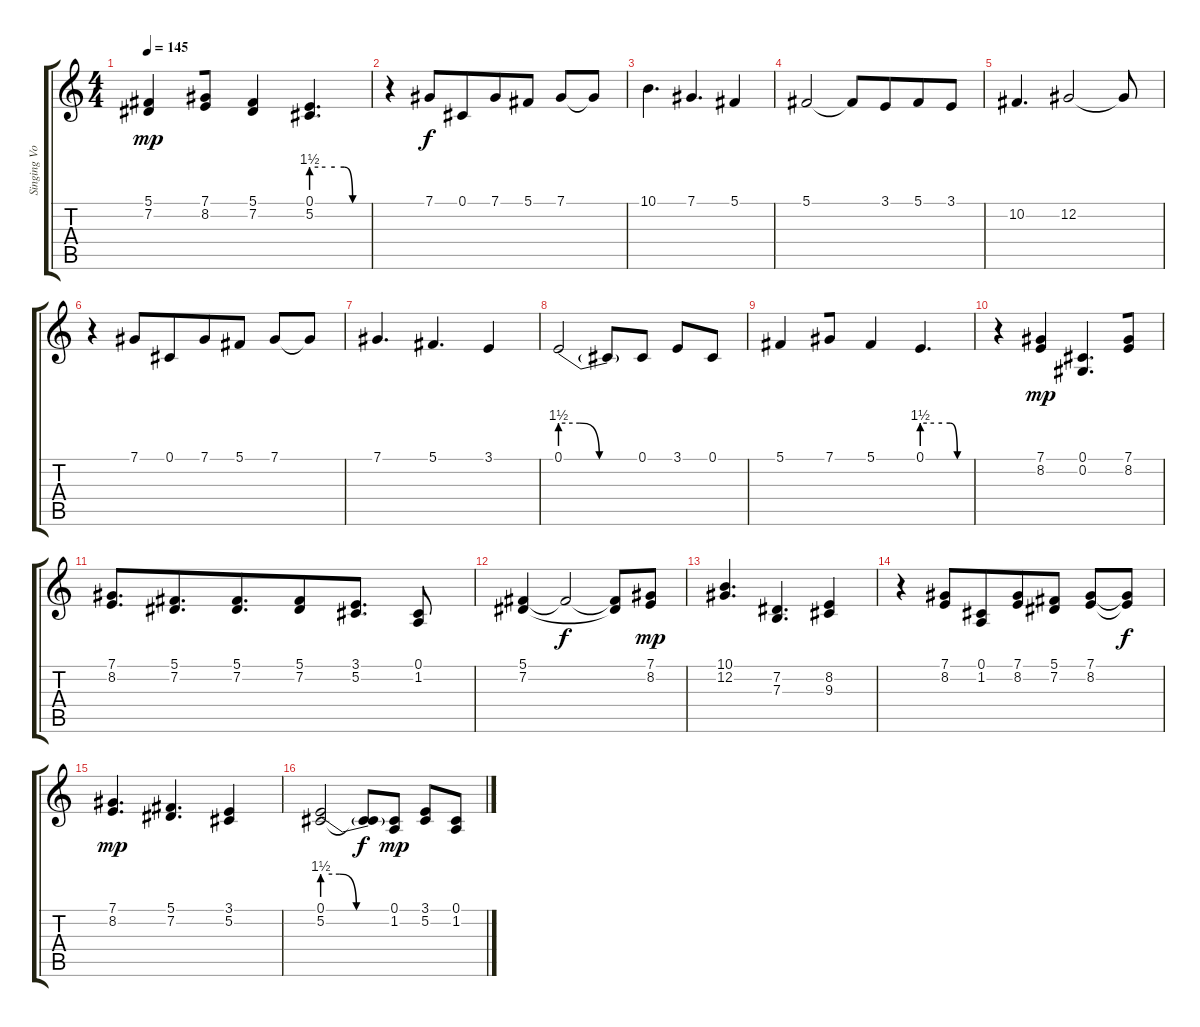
\track ("Singing Vocals" "Singing Vo") {instrument violin}
\staff {score tabs}
\tuning (Db4 Ab3 E3 B2 Gb2 B1) {hide}
\ts (4 4)
\tempo 145
\clef g2
\ks c
(5.1 7.2).4{dy mp beam merge} (7.1 8.2).8 (5.1 7.2).4 (0.1{be (custom 0 6 15 6 25 6 35 6 44 0 60 0)} 5.2).4{d} |
r.4 7.1.8{dy f beam merge} 0.1.8{beam merge} 7.1.8 5.1.8 7.1.8 7.1{t}.8 |
10.1.4{d} 7.1.4{d} 5.1.4 |
5.1.2{beam merge} 5.1{t}.8 3.1.8{beam merge} 5.1.8 3.1.8 |
10.2.4{d} 12.2.2 12.2{t}.8 |
r.4 7.1.8{beam merge} 0.1.8{beam merge} 7.1.8 5.1.8 7.1.8 7.1{t}.8 |
7.1.4{d} 5.1.4{d} 3.1.4 |
0.1{be (custom 0 6 15 6 30 0 60 0)}.2{beam merge} 0.1{t}.8{beam merge} 0.1.8 3.1.8 0.1.8 |
5.1.4{beam merge} 7.1.8 5.1.4 0.1{be (custom 0 6 15 6 25 6 35 6 44 0 60 0)}.4{d} |
r.4{beam merge} (7.1 8.2).4{dy mp} (0.1 0.2).4{d beam merge} (7.1 8.2).8 |
(7.1 8.2).8{d} (5.1 7.2).8{d beam merge} (5.1 7.2).8{d beam merge} (5.1 7.2).8 (3.1 5.2).8{d} (0.1 1.2).8 |
(5.1 7.2).4 5.1{t}.2{dy f beam merge} (5.1{t} 7.2{t}).8{beam merge} (7.1 8.2).8{dy mp} |
(10.1 12.2).4{d} (7.2 7.3).4{d beam merge} (8.2 9.3).4 |
r.4 (7.1 8.2).8{beam merge} (0.1 1.2).8{beam merge} (7.1 8.2).8 (5.1 7.2).8 (7.1 8.2).8 (7.1{t} 8.2{t}).8{dy f} |
(7.1 8.2).4{d dy mp} (5.1 7.2).4{d} (3.1 5.2).4 |
(0.1{be (custom 0 6 15 6 30 0 60 0)} 5.2).2{beam merge} (0.1{t} 5.2{t}).8{dy f beam merge} (0.1 1.2).8{dy mp} (3.1 5.2).8 (0.1 1.2).8
